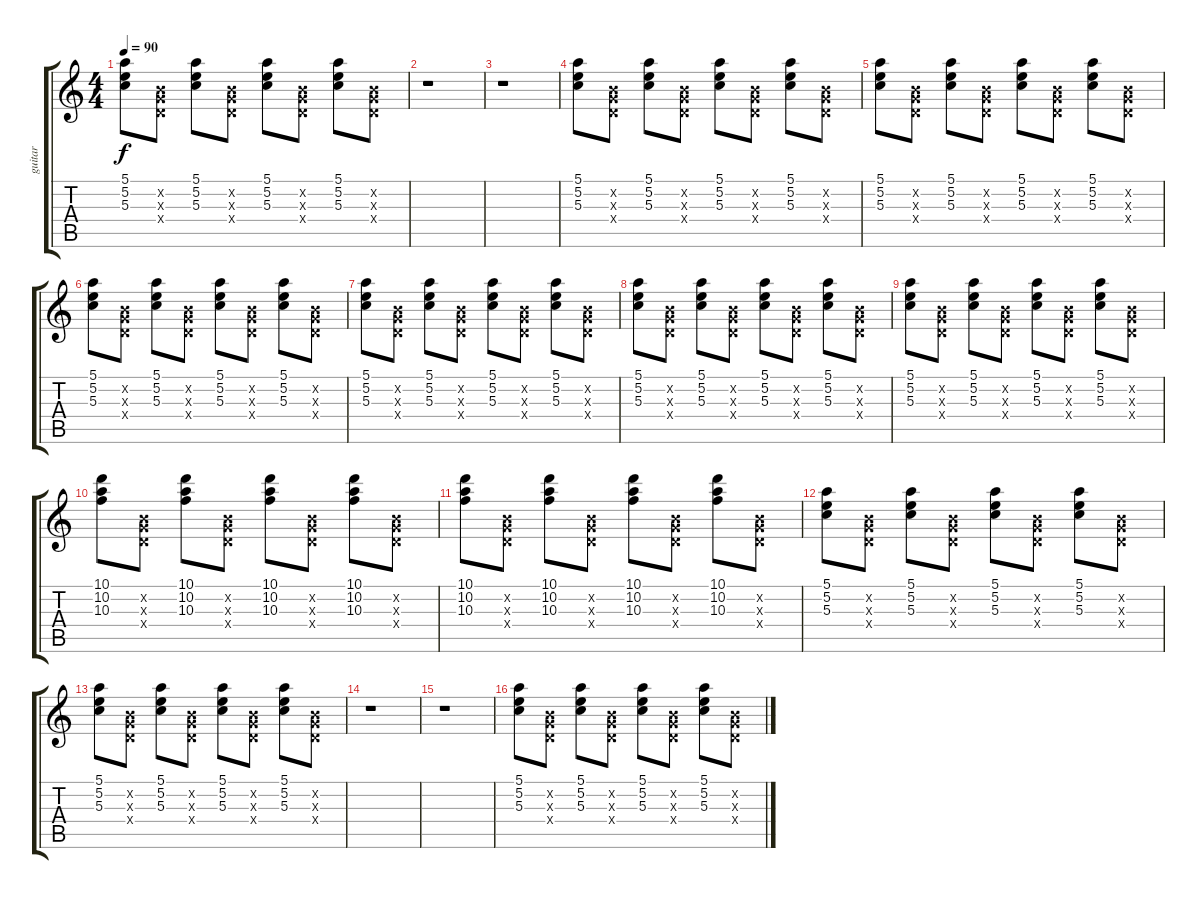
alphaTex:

\track ("guitar" "guitar") {instrument electricguitarclean}
\staff {score tabs}
\tuning (E4 B3 G3 D3 A2 E2) {hide}
\ts (4 4)
\tempo 90
\clef g2
\ks c
(5.1 5.2 5.3).8{dy f} (0.2{x} 0.3{x} 0.4{x}).8 (5.1 5.2 5.3).8 (0.2{x} 0.3{x} 0.4{x}).8 (5.1 5.2 5.3).8 (0.2{x} 0.3{x} 0.4{x}).8 (5.1 5.2 5.3).8 (0.2{x} 0.3{x} 0.4{x}).8 |
r.1 |
r.1 |
(5.1 5.2 5.3).8 (0.2{x} 0.3{x} 0.4{x}).8 (5.1 5.2 5.3).8 (0.2{x} 0.3{x} 0.4{x}).8 (5.1 5.2 5.3).8 (0.2{x} 0.3{x} 0.4{x}).8 (5.1 5.2 5.3).8 (0.2{x} 0.3{x} 0.4{x}).8 |
(5.1 5.2 5.3).8 (0.2{x} 0.3{x} 0.4{x}).8 (5.1 5.2 5.3).8 (0.2{x} 0.3{x} 0.4{x}).8 (5.1 5.2 5.3).8 (0.2{x} 0.3{x} 0.4{x}).8 (5.1 5.2 5.3).8 (0.2{x} 0.3{x} 0.4{x}).8 |
(5.1 5.2 5.3).8 (0.2{x} 0.3{x} 0.4{x}).8 (5.1 5.2 5.3).8 (0.2{x} 0.3{x} 0.4{x}).8 (5.1 5.2 5.3).8 (0.2{x} 0.3{x} 0.4{x}).8 (5.1 5.2 5.3).8 (0.2{x} 0.3{x} 0.4{x}).8 |
(5.1 5.2 5.3).8 (0.2{x} 0.3{x} 0.4{x}).8 (5.1 5.2 5.3).8 (0.2{x} 0.3{x} 0.4{x}).8 (5.1 5.2 5.3).8 (0.2{x} 0.3{x} 0.4{x}).8 (5.1 5.2 5.3).8 (0.2{x} 0.3{x} 0.4{x}).8 |
(5.1 5.2 5.3).8 (0.2{x} 0.3{x} 0.4{x}).8 (5.1 5.2 5.3).8 (0.2{x} 0.3{x} 0.4{x}).8 (5.1 5.2 5.3).8 (0.2{x} 0.3{x} 0.4{x}).8 (5.1 5.2 5.3).8 (0.2{x} 0.3{x} 0.4{x}).8 |
(5.1 5.2 5.3).8 (0.2{x} 0.3{x} 0.4{x}).8 (5.1 5.2 5.3).8 (0.2{x} 0.3{x} 0.4{x}).8 (5.1 5.2 5.3).8 (0.2{x} 0.3{x} 0.4{x}).8 (5.1 5.2 5.3).8 (0.2{x} 0.3{x} 0.4{x}).8 |
(10.1 10.2 10.3).8 (0.2{x} 0.3{x} 0.4{x}).8 (10.1 10.2 10.3).8 (0.2{x} 0.3{x} 0.4{x}).8 (10.1 10.2 10.3).8 (0.2{x} 0.3{x} 0.4{x}).8 (10.1 10.2 10.3).8 (0.2{x} 0.3{x} 0.4{x}).8 |
(10.1 10.2 10.3).8 (0.2{x} 0.3{x} 0.4{x}).8 (10.1 10.2 10.3).8 (0.2{x} 0.3{x} 0.4{x}).8 (10.1 10.2 10.3).8 (0.2{x} 0.3{x} 0.4{x}).8 (10.1 10.2 10.3).8 (0.2{x} 0.3{x} 0.4{x}).8 |
(5.1 5.2 5.3).8 (0.2{x} 0.3{x} 0.4{x}).8 (5.1 5.2 5.3).8 (0.2{x} 0.3{x} 0.4{x}).8 (5.1 5.2 5.3).8 (0.2{x} 0.3{x} 0.4{x}).8 (5.1 5.2 5.3).8 (0.2{x} 0.3{x} 0.4{x}).8 |
(5.1 5.2 5.3).8 (0.2{x} 0.3{x} 0.4{x}).8 (5.1 5.2 5.3).8 (0.2{x} 0.3{x} 0.4{x}).8 (5.1 5.2 5.3).8 (0.2{x} 0.3{x} 0.4{x}).8 (5.1 5.2 5.3).8 (0.2{x} 0.3{x} 0.4{x}).8 |
r.1 |
r.1 |
(5.1 5.2 5.3).8 (0.2{x} 0.3{x} 0.4{x}).8 (5.1 5.2 5.3).8 (0.2{x} 0.3{x} 0.4{x}).8 (5.1 5.2 5.3).8 (0.2{x} 0.3{x} 0.4{x}).8 (5.1 5.2 5.3).8 (0.2{x} 0.3{x} 0.4{x}).8
